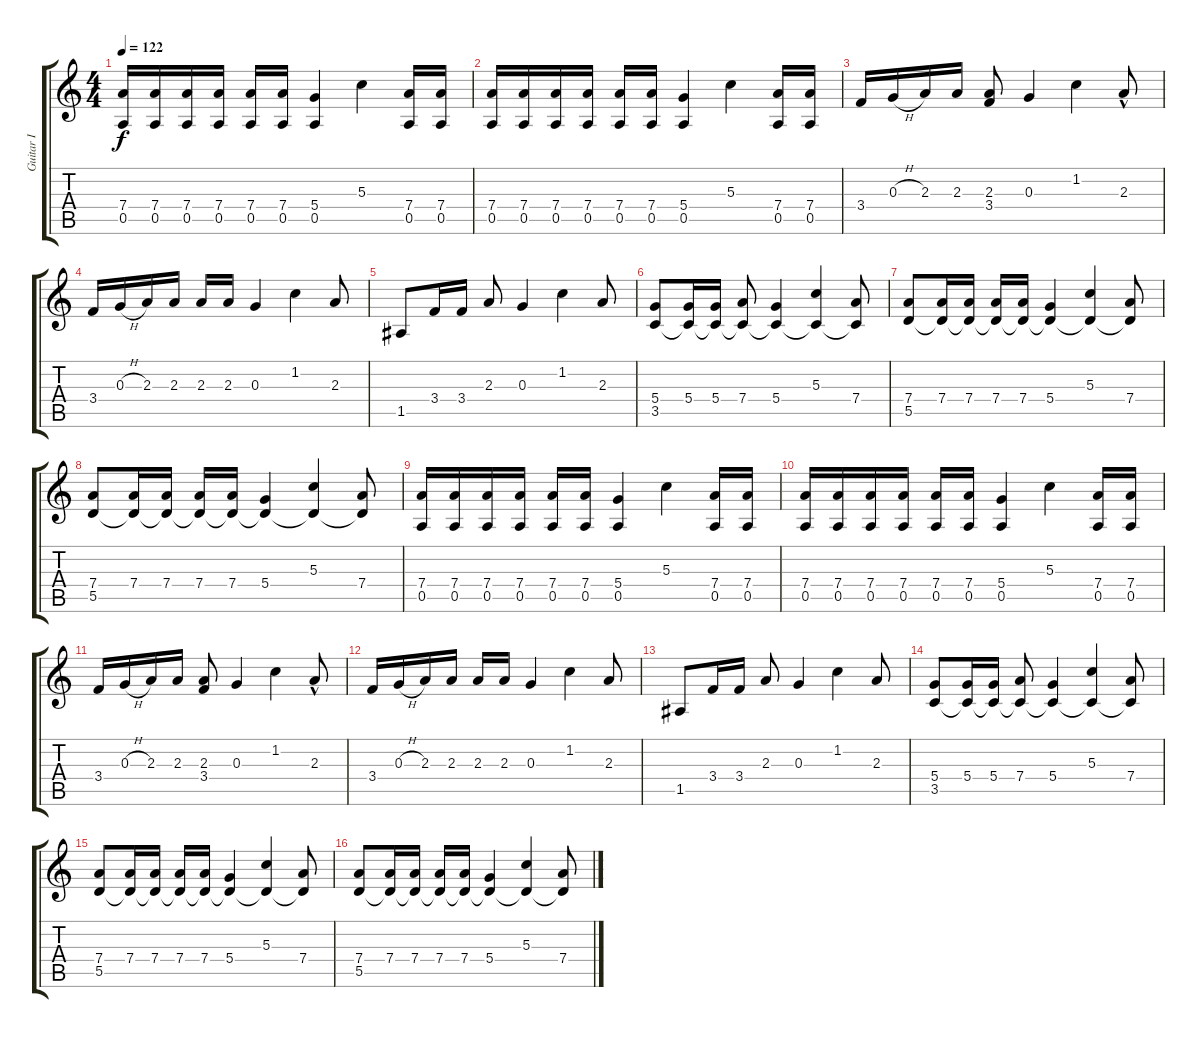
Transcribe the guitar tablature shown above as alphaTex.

\track ("Guitar I" "Guitar I") {instrument overdrivenguitar}
\staff {score tabs}
\tuning (E4 B3 G3 D3 A2 E2) {hide}
\ts (4 4)
\tempo 122
\clef g2
\ks c
(7.4 0.5).16{dy f instrument overdrivenguitar} (7.4 0.5).16 (7.4 0.5).16 (7.4 0.5).16 (7.4 0.5).16 (7.4 0.5).16 (5.4 0.5).4 5.3.4 (7.4 0.5).16 (7.4 0.5).16 |
(7.4 0.5).16 (7.4 0.5).16 (7.4 0.5).16 (7.4 0.5).16 (7.4 0.5).16 (7.4 0.5).16 (5.4 0.5).4 5.3.4 (7.4 0.5).16 (7.4 0.5).16 |
3.4.16 0.3{h}.16 2.3.16 2.3.16 (2.3 3.4).8 0.3.4 1.2.4 2.3{hac}.8 |
3.4.16 0.3{h}.16 2.3.16 2.3.16 2.3.16 2.3.16 0.3.4 1.2.4 2.3.8 |
1.5.8 3.4.16 3.4.16 2.3.8 0.3.4 1.2.4 2.3.8 |
(5.4 3.5).8 (5.4 3.5{t}).16 (5.4 3.5{t}).16 (7.4 3.5{t}).8 (5.4 3.5{t}).4 (5.3 3.5{t}).4 (7.4 3.5{t}).8 |
(7.4 5.5).8 (7.4 5.5{t}).16 (7.4 5.5{t}).16 (7.4 5.5{t}).16 (7.4 5.5{t}).16 (5.4 5.5{t}).4 (5.3 5.5{t}).4 (7.4 5.5{t}).8 |
(7.4 5.5).8 (7.4 5.5{t}).16 (7.4 5.5{t}).16 (7.4 5.5{t}).16 (7.4 5.5{t}).16 (5.4 5.5{t}).4 (5.3 5.5{t}).4 (7.4 5.5{t}).8 |
(7.4 0.5).16 (7.4 0.5).16 (7.4 0.5).16 (7.4 0.5).16 (7.4 0.5).16 (7.4 0.5).16 (5.4 0.5).4 5.3.4 (7.4 0.5).16 (7.4 0.5).16 |
(7.4 0.5).16 (7.4 0.5).16 (7.4 0.5).16 (7.4 0.5).16 (7.4 0.5).16 (7.4 0.5).16 (5.4 0.5).4 5.3.4 (7.4 0.5).16 (7.4 0.5).16 |
3.4.16 0.3{h}.16 2.3.16 2.3.16 (2.3 3.4).8 0.3.4 1.2.4 2.3{hac}.8 |
3.4.16 0.3{h}.16 2.3.16 2.3.16 2.3.16 2.3.16 0.3.4 1.2.4 2.3.8 |
1.5.8 3.4.16 3.4.16 2.3.8 0.3.4 1.2.4 2.3.8 |
(5.4 3.5).8 (5.4 3.5{t}).16 (5.4 3.5{t}).16 (7.4 3.5{t}).8 (5.4 3.5{t}).4 (5.3 3.5{t}).4 (7.4 3.5{t}).8 |
(7.4 5.5).8 (7.4 5.5{t}).16 (7.4 5.5{t}).16 (7.4 5.5{t}).16 (7.4 5.5{t}).16 (5.4 5.5{t}).4 (5.3 5.5{t}).4 (7.4 5.5{t}).8 |
(7.4 5.5).8 (7.4 5.5{t}).16 (7.4 5.5{t}).16 (7.4 5.5{t}).16 (7.4 5.5{t}).16 (5.4 5.5{t}).4 (5.3 5.5{t}).4 (7.4 5.5{t}).8
